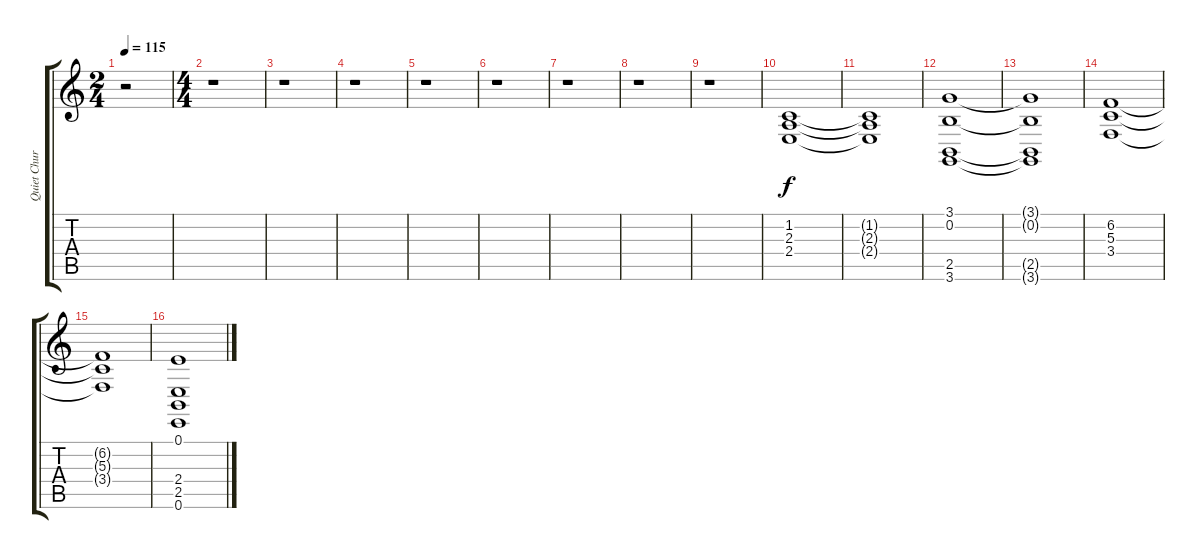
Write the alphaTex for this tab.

\track ("Quiet Church Organ" "Quiet Chur") {instrument churchorgan}
\staff {score tabs}
\tuning (E4 B3 G3 D3 A2 E2) {hide}
\ts (2 4)
\tempo 115
\clef g2
\ks c
r.2{dy f instrument churchorgan} |
\ts (4 4)
r.1 |
r.1 |
r.1 |
r.1 |
r.1 |
r.1 |
r.1 |
r.1 |
(1.2 2.3 2.4).1 |
(1.2{t} 2.3{t} 2.4{t}).1 |
(3.1 0.2 2.5 3.6).1 |
(3.1{t} 0.2{t} 2.5{t} 3.6{t}).1 |
(6.2 5.3 3.4).1 |
(6.2{t} 5.3{t} 3.4{t}).1 |
(0.1 2.4 2.5 0.6).1
